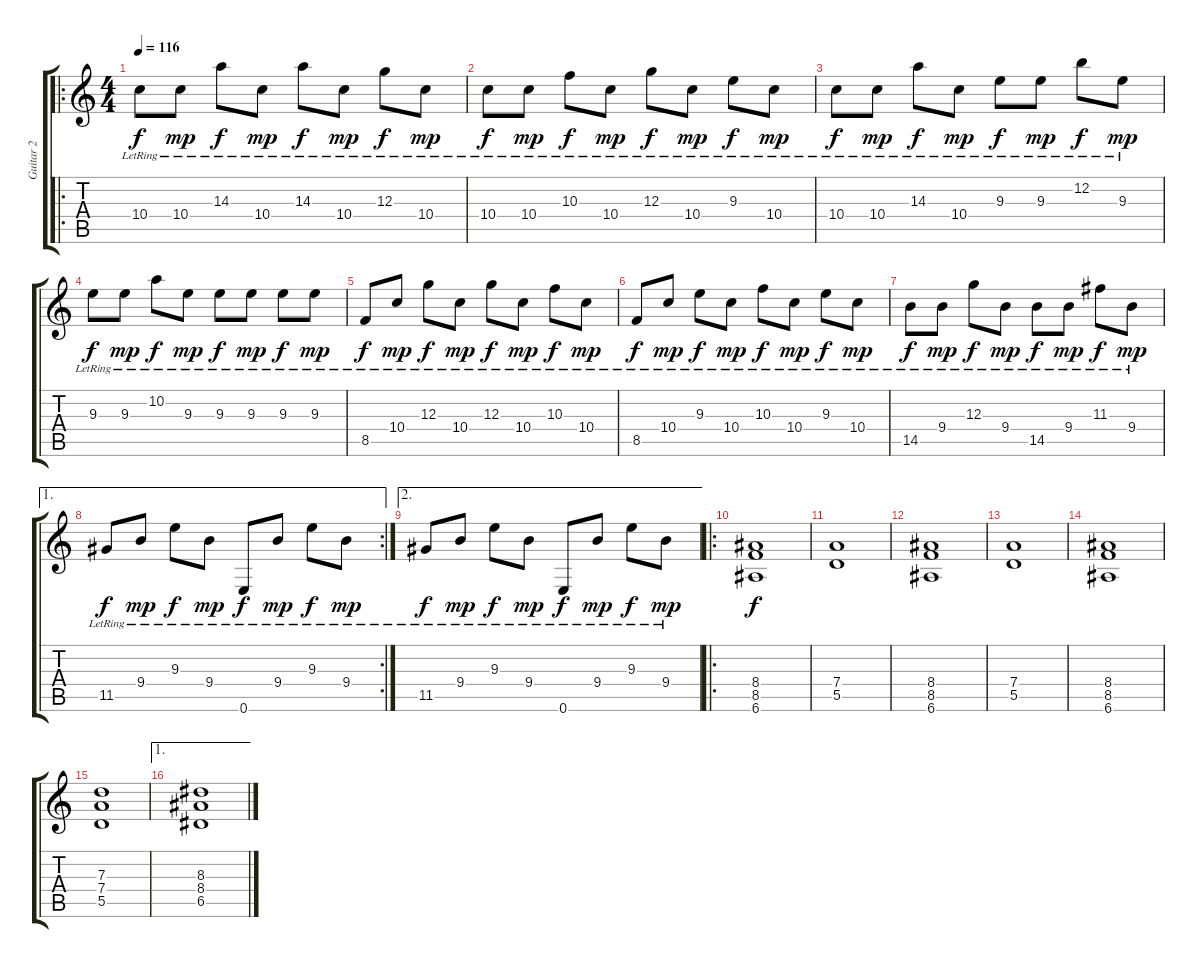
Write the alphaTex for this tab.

\track ("Guitar 2" "Guitar 2") {instrument acousticguitarnylon}
\staff {score tabs}
\tuning (E4 B3 G3 D3 A2 E2) {hide}
\ro
\ts (4 4)
\tempo 116
\clef g2
\ks c
10.4{lr}.8{dy f} 10.4{lr}.8{dy mp} 14.3{lr}.8{dy f} 10.4{lr}.8{dy mp} 14.3{lr}.8{dy f} 10.4{lr}.8{dy mp} 12.3{lr}.8{dy f} 10.4{lr}.8{dy mp} |
10.4{lr}.8{dy f} 10.4{lr}.8{dy mp} 10.3{lr}.8{dy f} 10.4{lr}.8{dy mp} 12.3{lr}.8{dy f} 10.4{lr}.8{dy mp} 9.3{lr}.8{dy f} 10.4{lr}.8{dy mp} |
10.4{lr}.8{dy f} 10.4{lr}.8{dy mp} 14.3{lr}.8{dy f} 10.4{lr}.8{dy mp} 9.3{lr}.8{dy f} 9.3{lr}.8{dy mp} 12.2{lr}.8{dy f} 9.3{lr}.8{dy mp} |
9.3{lr}.8{dy f} 9.3{lr}.8{dy mp} 10.2{lr}.8{dy f} 9.3{lr}.8{dy mp} 9.3{lr}.8{dy f} 9.3{lr}.8{dy mp} 9.3{lr}.8{dy f} 9.3{lr}.8{dy mp} |
8.5{lr}.8{dy f} 10.4{lr}.8{dy mp} 12.3{lr}.8{dy f} 10.4{lr}.8{dy mp} 12.3{lr}.8{dy f} 10.4{lr}.8{dy mp} 10.3{lr}.8{dy f} 10.4{lr}.8{dy mp} |
8.5{lr}.8{dy f} 10.4{lr}.8{dy mp} 9.3{lr}.8{dy f} 10.4{lr}.8{dy mp} 10.3{lr}.8{dy f} 10.4{lr}.8{dy mp} 9.3{lr}.8{dy f} 10.4{lr}.8{dy mp} |
14.5{lr}.8{dy f} 9.4{lr}.8{dy mp} 12.3{lr}.8{dy f} 9.4{lr}.8{dy mp} 14.5{lr}.8{dy f} 9.4{lr}.8{dy mp} 11.3{lr}.8{dy f} 9.4{lr}.8{dy mp} |
\ae 1
\rc 2
11.5{lr}.8{dy f} 9.4{lr}.8{dy mp} 9.3{lr}.8{dy f} 9.4{lr}.8{dy mp} 0.6{lr}.8{dy f} 9.4{lr}.8{dy mp} 9.3{lr}.8{dy f} 9.4{lr}.8{dy mp} |
\ae 2
11.5{lr}.8{dy f} 9.4{lr}.8{dy mp} 9.3{lr}.8{dy f} 9.4{lr}.8{dy mp} 0.6{lr}.8{dy f} 9.4{lr}.8{dy mp} 9.3{lr}.8{dy f} 9.4{lr}.8{dy mp} |
\ro
(8.4 8.5 6.6).1{dy f volume 10 instrument distortionguitar} |
(7.4 5.5).1 |
(8.4 8.5 6.6).1 |
(7.4 5.5).1 |
(8.4 8.5 6.6).1 |
(7.3 7.4 5.5).1 |
\ae 1
(8.3 8.4 6.5).1
